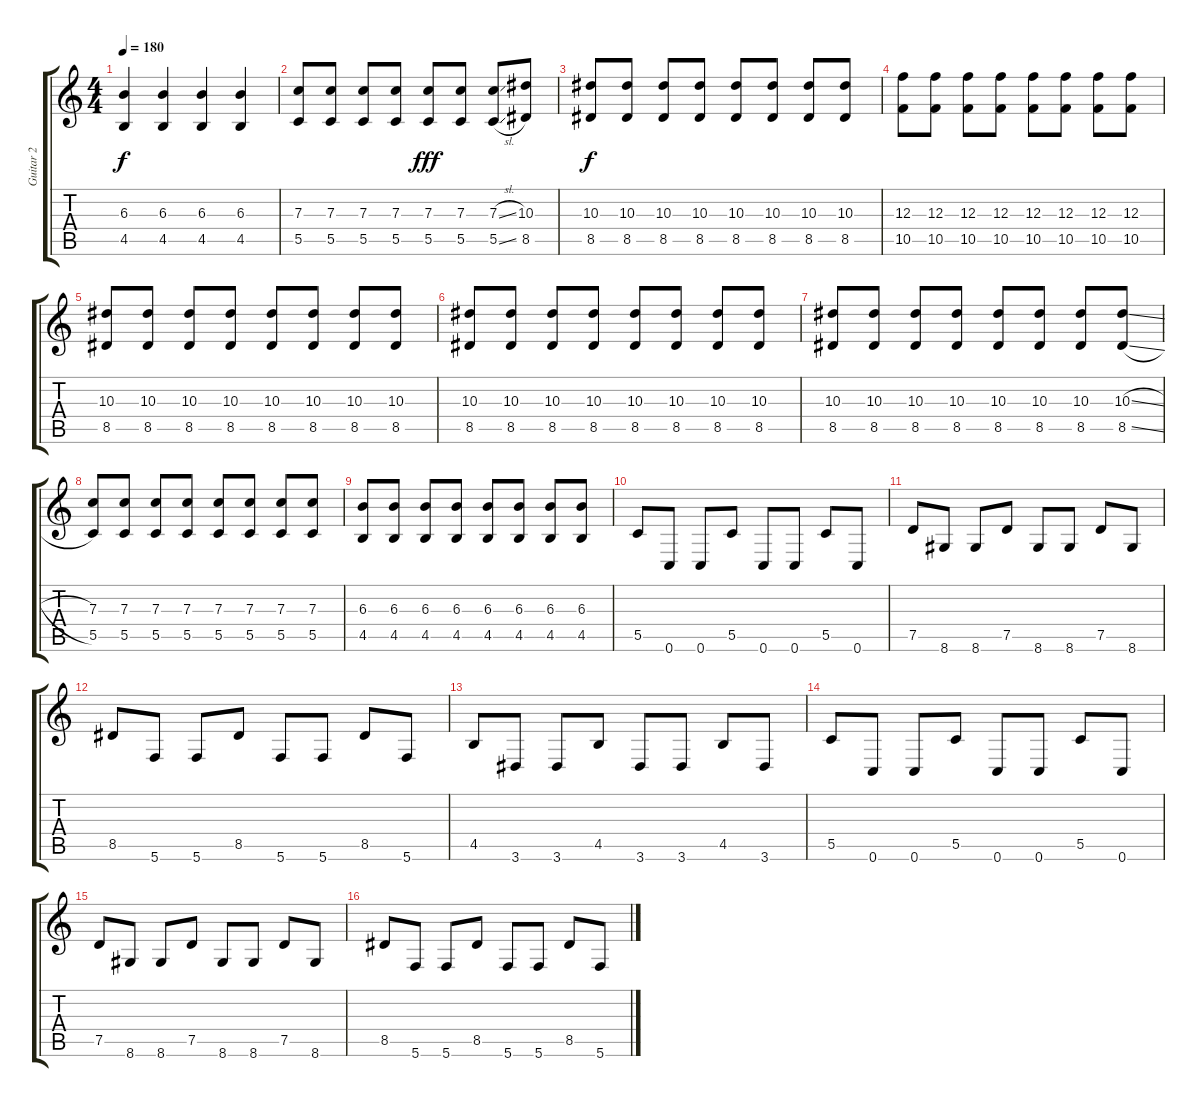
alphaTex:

\track ("Guitar 2" "Guitar 2") {instrument overdrivenguitar}
\staff {score tabs}
\tuning (D4 A3 F3 C3 G2 C2) {hide}
\ts (4 4)
\tempo 180
\clef g2
\ks c
(6.3 4.5).4{dy f} (6.3 4.5).4 (6.3 4.5).4 (6.3 4.5).4 |
(7.3 5.5).8 (7.3 5.5).8 (7.3 5.5).8 (7.3 5.5).8 (7.3 5.5).8{dy fff} (7.3 5.5).8 (7.3{sl} 5.5{sl}).8 (10.3 8.5).8 |
(10.3 8.5).8{dy f} (10.3 8.5).8 (10.3 8.5).8 (10.3 8.5).8 (10.3 8.5).8 (10.3 8.5).8 (10.3 8.5).8 (10.3 8.5).8 |
(12.3 10.5).8 (12.3 10.5).8 (12.3 10.5).8 (12.3 10.5).8 (12.3 10.5).8 (12.3 10.5).8 (12.3 10.5).8 (12.3 10.5).8 |
(10.3 8.5).8 (10.3 8.5).8 (10.3 8.5).8 (10.3 8.5).8 (10.3 8.5).8 (10.3 8.5).8 (10.3 8.5).8 (10.3 8.5).8 |
(10.3 8.5).8 (10.3 8.5).8 (10.3 8.5).8 (10.3 8.5).8 (10.3 8.5).8 (10.3 8.5).8 (10.3 8.5).8 (10.3 8.5).8 |
(10.3 8.5).8 (10.3 8.5).8 (10.3 8.5).8 (10.3 8.5).8 (10.3 8.5).8 (10.3 8.5).8 (10.3 8.5).8 (10.3{sl} 8.5{sl}).8 |
(7.3 5.5).8 (7.3 5.5).8 (7.3 5.5).8 (7.3 5.5).8 (7.3 5.5).8 (7.3 5.5).8 (7.3 5.5).8 (7.3 5.5).8 |
(6.3 4.5).8 (6.3 4.5).8 (6.3 4.5).8 (6.3 4.5).8 (6.3 4.5).8 (6.3 4.5).8 (6.3 4.5).8 (6.3 4.5).8 |
5.5.8 0.6.8 0.6.8 5.5.8 0.6.8 0.6.8 5.5.8 0.6.8 |
7.5.8 8.6.8 8.6.8 7.5.8 8.6.8 8.6.8 7.5.8 8.6.8 |
8.5.8 5.6.8 5.6.8 8.5.8 5.6.8 5.6.8 8.5.8 5.6.8 |
4.5.8 3.6.8 3.6.8 4.5.8 3.6.8 3.6.8 4.5.8 3.6.8 |
5.5.8 0.6.8 0.6.8 5.5.8 0.6.8 0.6.8 5.5.8 0.6.8 |
7.5.8 8.6.8 8.6.8 7.5.8 8.6.8 8.6.8 7.5.8 8.6.8 |
8.5.8 5.6.8 5.6.8 8.5.8 5.6.8 5.6.8 8.5.8 5.6.8
